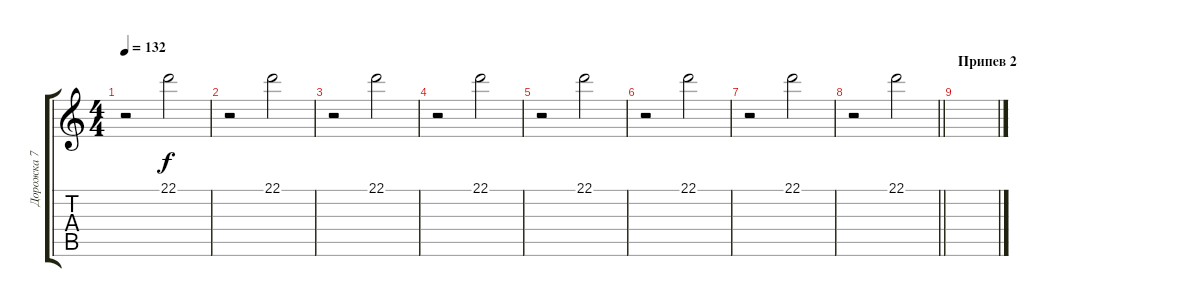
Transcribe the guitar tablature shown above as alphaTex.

\track ("Дорожка 7" "Дорожка 7") {instrument acousticgrandpiano}
\staff {score tabs}
\tuning (E4 B3 G3 D3 A2 E2) {hide}
\ts (4 4)
\tempo 132
\clef g2
\ks c
r.2{dy f} 22.1.2 |
r.2 22.1.2 |
r.2 22.1.2 |
r.2 22.1.2 |
r.2 22.1.2 |
r.2 22.1.2 |
r.2 22.1.2 |
\barLineRight lightlight
r.2 22.1.2 |
\section ("" "Припев 2")
